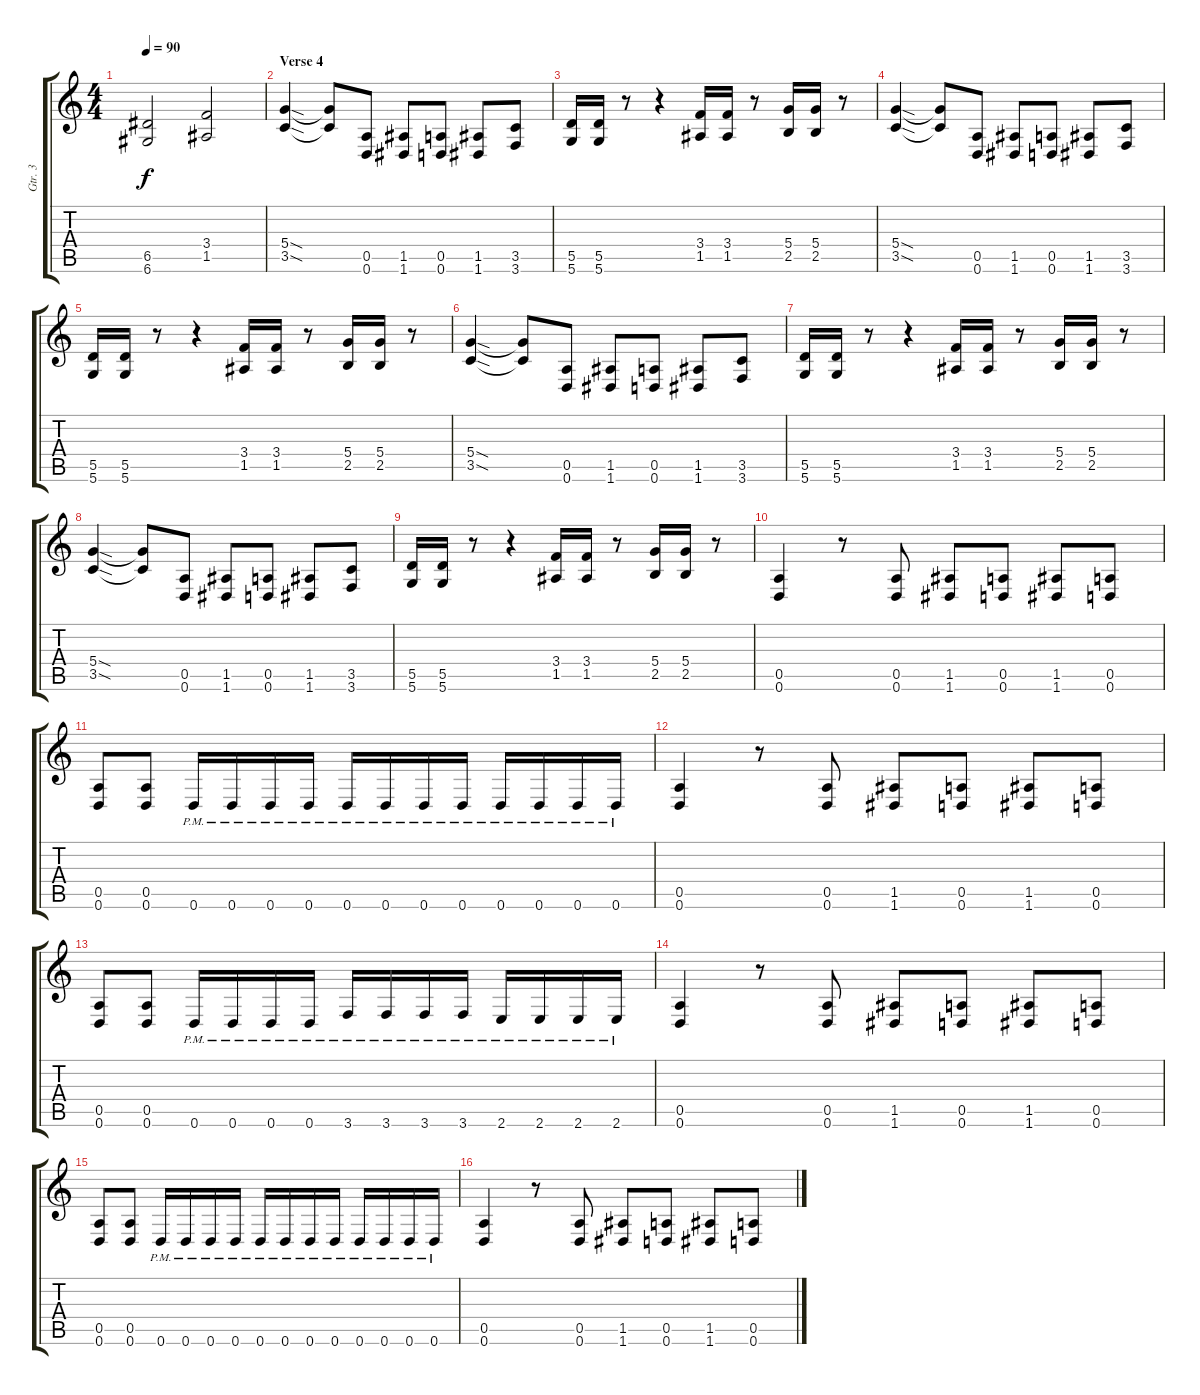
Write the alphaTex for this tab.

\track ("Gtr. 3" "Gtr. 3") {instrument distortionguitar}
\staff {score tabs}
\tuning (E4 B3 G3 D3 A2 D2) {hide}
\ts (4 4)
\tempo 90
\clef g2
\ks c
(6.5 6.6).2{dy f} (3.4 1.5).2 |
\section ("" "Verse 4")
(5.4{sod} 3.5{sod}).4 (5.4{t} 3.5{t}).8 (0.5 0.6).8 (1.5 1.6).8 (0.5 0.6).8 (1.5 1.6).8 (3.5 3.6).8 |
(5.5 5.6).16 (5.5 5.6).16 r.8 r.4 (3.4 1.5).16 (3.4 1.5).16 r.8 (5.4 2.5).16 (5.4 2.5).16 r.8 |
(5.4{sod} 3.5{sod}).4 (5.4{t} 3.5{t}).8 (0.5 0.6).8 (1.5 1.6).8 (0.5 0.6).8 (1.5 1.6).8 (3.5 3.6).8 |
(5.5 5.6).16 (5.5 5.6).16 r.8 r.4 (3.4 1.5).16 (3.4 1.5).16 r.8 (5.4 2.5).16 (5.4 2.5).16 r.8 |
(5.4{sod} 3.5{sod}).4 (5.4{t} 3.5{t}).8 (0.5 0.6).8 (1.5 1.6).8 (0.5 0.6).8 (1.5 1.6).8 (3.5 3.6).8 |
(5.5 5.6).16 (5.5 5.6).16 r.8 r.4 (3.4 1.5).16 (3.4 1.5).16 r.8 (5.4 2.5).16 (5.4 2.5).16 r.8 |
(5.4{sod} 3.5{sod}).4 (5.4{t} 3.5{t}).8 (0.5 0.6).8 (1.5 1.6).8 (0.5 0.6).8 (1.5 1.6).8 (3.5 3.6).8 |
(5.5 5.6).16 (5.5 5.6).16 r.8 r.4 (3.4 1.5).16 (3.4 1.5).16 r.8 (5.4 2.5).16 (5.4 2.5).16 r.8 |
(0.5 0.6).4 r.8 (0.5 0.6).8 (1.5 1.6).8 (0.5 0.6).8 (1.5 1.6).8 (0.5 0.6).8 |
(0.5 0.6).8 (0.5 0.6).8 0.6{pm}.16 0.6{pm}.16 0.6{pm}.16 0.6{pm}.16 0.6{pm}.16 0.6{pm}.16 0.6{pm}.16 0.6{pm}.16 0.6{pm}.16 0.6{pm}.16 0.6{pm}.16 0.6{pm}.16 |
(0.5 0.6).4 r.8 (0.5 0.6).8 (1.5 1.6).8 (0.5 0.6).8 (1.5 1.6).8 (0.5 0.6).8 |
(0.5 0.6).8 (0.5 0.6).8 0.6{pm}.16 0.6{pm}.16 0.6{pm}.16 0.6{pm}.16 3.6{pm}.16 3.6{pm}.16 3.6{pm}.16 3.6{pm}.16 2.6{pm}.16 2.6{pm}.16 2.6{pm}.16 2.6{pm}.16 |
(0.5 0.6).4 r.8 (0.5 0.6).8 (1.5 1.6).8 (0.5 0.6).8 (1.5 1.6).8 (0.5 0.6).8 |
(0.5 0.6).8 (0.5 0.6).8 0.6{pm}.16 0.6{pm}.16 0.6{pm}.16 0.6{pm}.16 0.6{pm}.16 0.6{pm}.16 0.6{pm}.16 0.6{pm}.16 0.6{pm}.16 0.6{pm}.16 0.6{pm}.16 0.6{pm}.16 |
(0.5 0.6).4 r.8 (0.5 0.6).8 (1.5 1.6).8 (0.5 0.6).8 (1.5 1.6).8 (0.5 0.6).8
